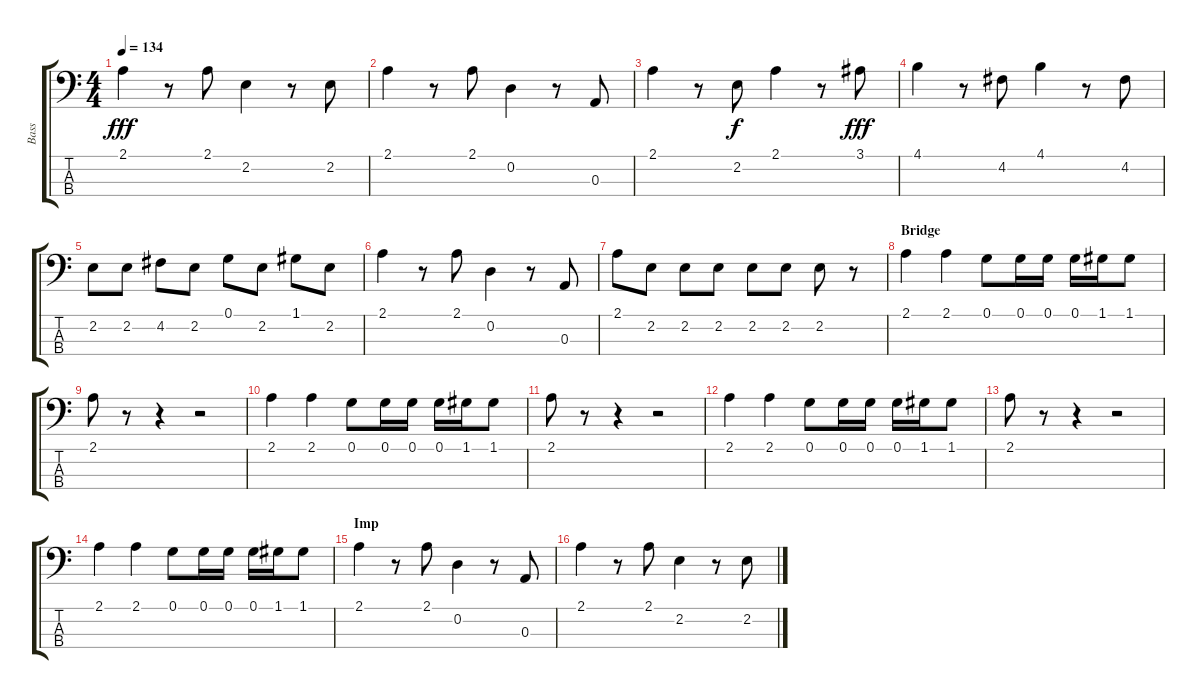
\track ("Bass" "Bass") {instrument electricguitarmuted}
\staff {score tabs}
\tuning (G2 D2 A1 E1) {hide}
\ts (4 4)
\tempo 134
\clef f4
\ks c
2.1.4{dy fff} r.8 2.1.8 2.2.4 r.8 2.2.8 |
2.1.4 r.8 2.1.8 0.2.4 r.8 0.3.8 |
2.1.4 r.8 2.2.8{dy f} 2.1.4 r.8 3.1.8{dy fff} |
4.1.4 r.8 4.2.8 4.1.4 r.8 4.2.8 |
2.2.8 2.2.8 4.2.8 2.2.8 0.1.8 2.2.8 1.1.8 2.2.8 |
2.1.4 r.8 2.1.8 0.2.4 r.8 0.3.8 |
2.1.8 2.2.8 2.2.8 2.2.8 2.2.8 2.2.8 2.2.8 r.8 |
\section ("" "Bridge")
2.1.4 2.1.4 0.1.8 0.1.16 0.1.16 0.1.16 1.1.16 1.1.8 |
2.1.8 r.8 r.4 r.2 |
2.1.4 2.1.4 0.1.8 0.1.16 0.1.16 0.1.16 1.1.16 1.1.8 |
2.1.8 r.8 r.4 r.2 |
2.1.4 2.1.4 0.1.8 0.1.16 0.1.16 0.1.16 1.1.16 1.1.8 |
2.1.8 r.8 r.4 r.2 |
2.1.4 2.1.4 0.1.8 0.1.16 0.1.16 0.1.16 1.1.16 1.1.8 |
\section ("" "Imp")
2.1.4 r.8 2.1.8 0.2.4 r.8 0.3.8 |
2.1.4 r.8 2.1.8 2.2.4 r.8 2.2.8
